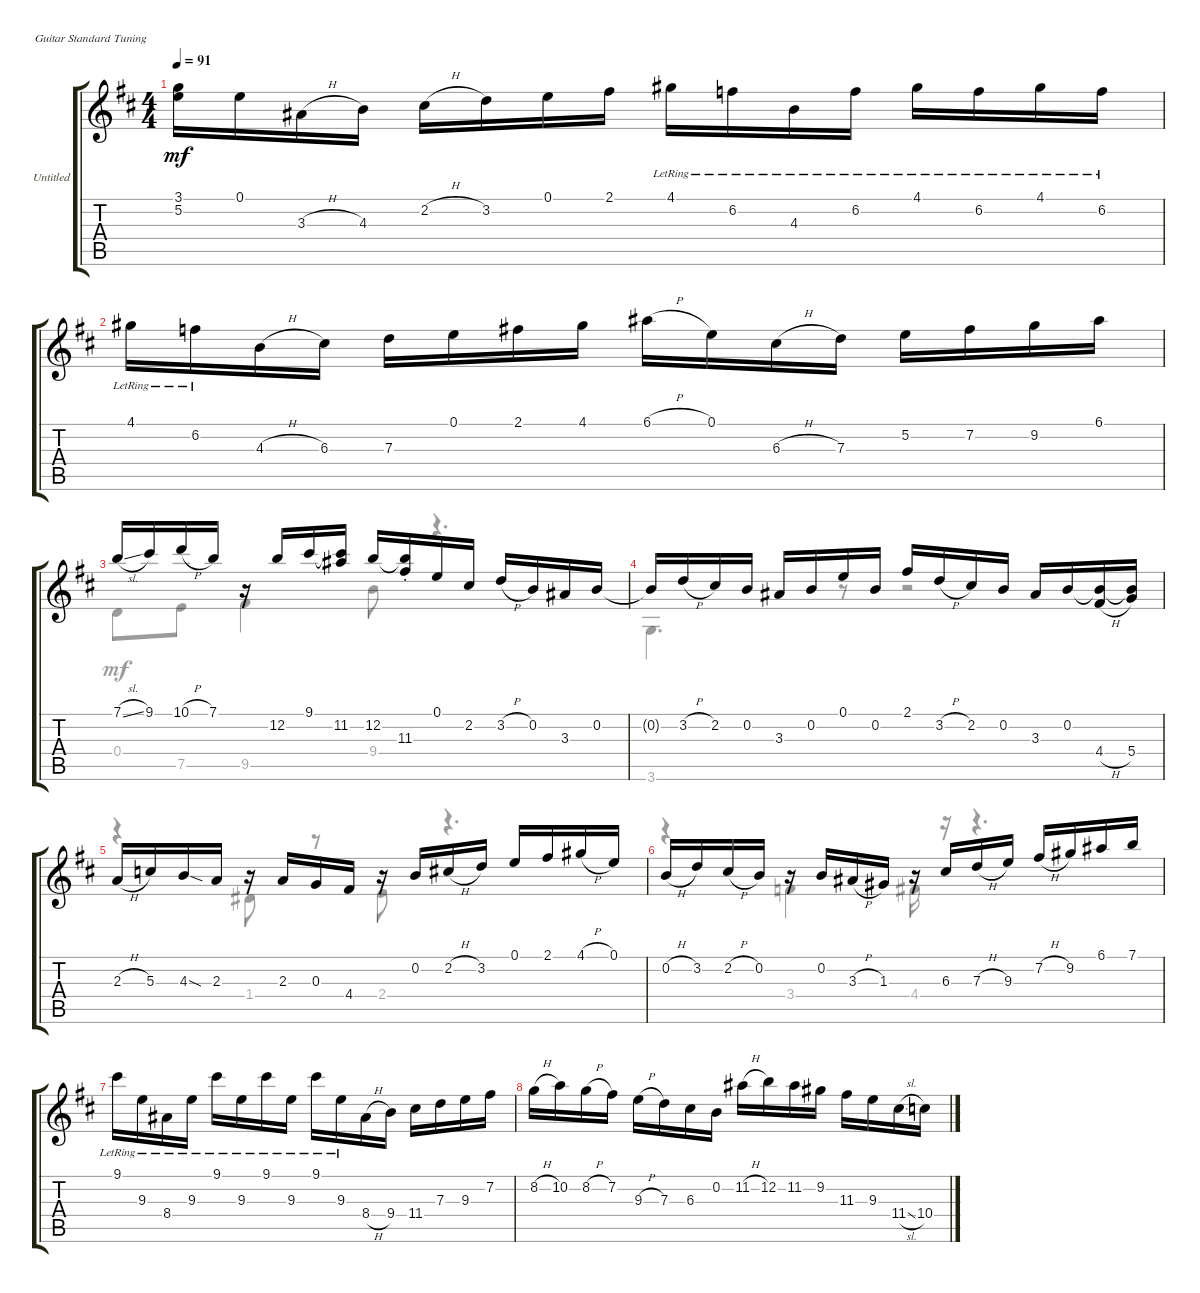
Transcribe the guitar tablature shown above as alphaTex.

\bracketExtendMode groupsimilarinstruments
\firstSystemTrackNameOrientation horizontal
\otherSystemsTrackNameOrientation horizontal
\track ("Untitled" "Untitled") {instrument acousticguitarnylon}
\staff {score tabs}
\tuning (E4 B3 G3 D3 A2 E2)
\voice
\ts (4 4)
\tempo 91
\clef g2
\ks bminor
(3.1 5.2{t}).16{dy mf} 0.1.16 3.3{h}.16 4.3.16 2.2{h}.16 3.2.16 0.1.16 2.1.16 4.1{lr}.16 6.2{lr}.16 4.3{lr}.16 6.2{lr}.16 4.1{lr}.16 6.2{lr}.16 4.1{lr}.16 6.2{lr}.16 |
4.1{lr}.16 6.2{lr}.16 4.3{h}.16 6.3.16 7.3.16 0.1.16 2.1.16 4.1.16 6.1{h}.16 0.1.16 6.3{h}.16 7.3.16 5.2.16 7.2.16 9.2.16 6.1.16 |
7.1{sl}.16 9.1.16 10.1{h}.16 7.1.16 r.16 12.2.16 9.1.16 (9.1{t} 11.2).16 12.2.16 (12.2{st t} 11.3{st}).16 0.1.16 2.2.16 3.2{h}.16 0.2.16 3.3.16 0.2.16 |
0.2{t}.16 3.2{h}.16 2.2.16 0.2.16 3.3.16 0.2.16 0.1.16 0.2.16 2.1.16 3.2{h}.16 2.2.16 0.2.16 3.3.16 0.2.16 (0.2{t} 4.4{h}).16 (0.2{t} 5.4).16 |
2.3{h}.16 5.3.16 4.3{sod}.16 2.3.16 r.16 2.3.16 0.3.16 4.4.16 r.16 0.2.16 2.2{h}.16 3.2.16 0.1.16 2.1.16 4.1{h}.16 0.1.16 |
0.2{h}.16 3.2.16 2.2{h}.16 0.2.16 r.16 0.2.16 3.3{h}.16 1.3.16 r.16 6.3.16 7.3{h}.16 9.3.16 7.2{h}.16 9.2.16 6.1.16 7.1.16 |
9.1{lr}.16 9.3{lr}.16 8.4{lr}.16 9.3{lr}.16 9.1{lr}.16 9.3{lr}.16 9.1{lr}.16 9.3{lr}.16 9.1{lr}.16 9.3{lr}.16 8.4{h}.16 9.4.16 11.4.16 7.3.16 9.3.16 7.2.16 |
8.2{h}.16 10.2.16 8.2{h}.16 7.2.16 9.3{h}.16 7.3.16 6.3.16 0.2.16 11.2{h}.16 12.2.16 11.2.16 9.2.16 11.3.16 9.3.16 11.4{sl}.16 10.4.16
\voice
\clef g2
\ottava regular
\simile none
\ks bminor
|
|
0.4.8 7.5.8 9.5.4 9.4.8 r.4{d} |
3.6.4{d} r.8 r.2 |
r.4 1.4.8 r.8 2.4.8 r.4{d} |
r.4 3.4.4 4.4.16 r.16 r.4{d} |
|
